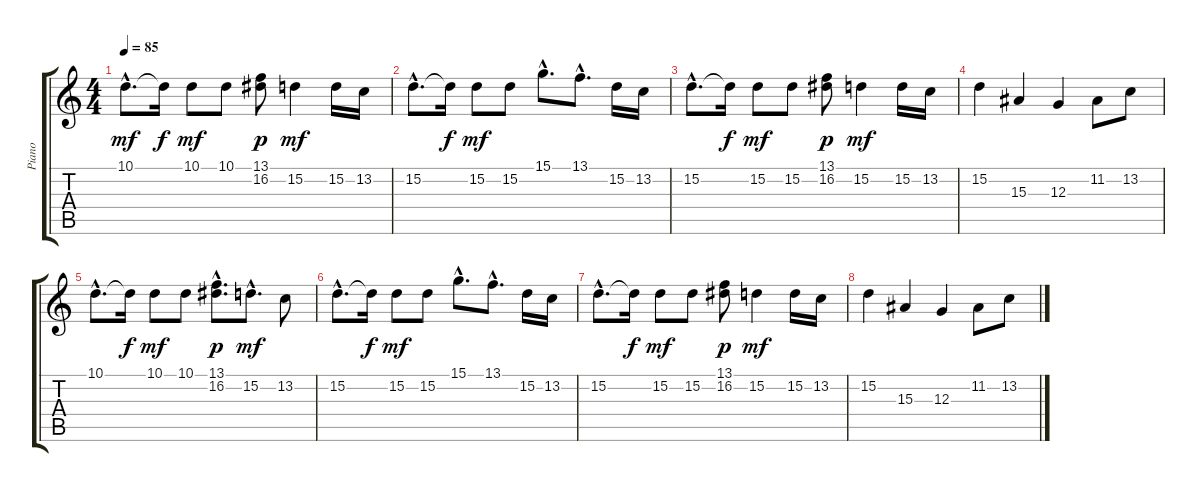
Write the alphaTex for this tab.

\track ("Piano" "Piano") {instrument rockorgan}
\staff {score tabs}
\tuning (E4 B3 G3 D3 A2 E2) {hide}
\ts (4 4)
\tempo 85
\clef g2
\ks c
10.1{hac}.8{d dy mf} 10.1{t}.16{dy f} 10.1.8{dy mf} 10.1.8 (13.1 16.2).8{dy p} 15.2.4{dy mf} 15.2.16 13.2.16 |
15.2{hac}.8{d} 15.2{t}.16{dy f} 15.2.8{dy mf} 15.2.8 15.1{hac}.8{d} 13.1{hac}.8{d} 15.2.16 13.2.16 |
15.2{hac}.8{d} 15.2{t}.16{dy f} 15.2.8{dy mf} 15.2.8 (13.1 16.2).8{dy p} 15.2.4{dy mf} 15.2.16 13.2.16 |
15.2.4 15.3.4 12.3.4 11.2.8 13.2.8 |
10.1{hac}.8{d} 10.1{t}.16{dy f} 10.1.8{dy mf} 10.1.8 (13.1{hac} 16.2{hac}).8{d dy p} 15.2{hac}.8{d dy mf} 13.2.8 |
15.2{hac}.8{d} 15.2{t}.16{dy f} 15.2.8{dy mf} 15.2.8 15.1{hac}.8{d} 13.1{hac}.8{d} 15.2.16 13.2.16 |
15.2{hac}.8{d} 15.2{t}.16{dy f} 15.2.8{dy mf} 15.2.8 (13.1 16.2).8{dy p} 15.2.4{dy mf} 15.2.16 13.2.16 |
15.2.4 15.3.4 12.3.4 11.2.8 13.2.8
